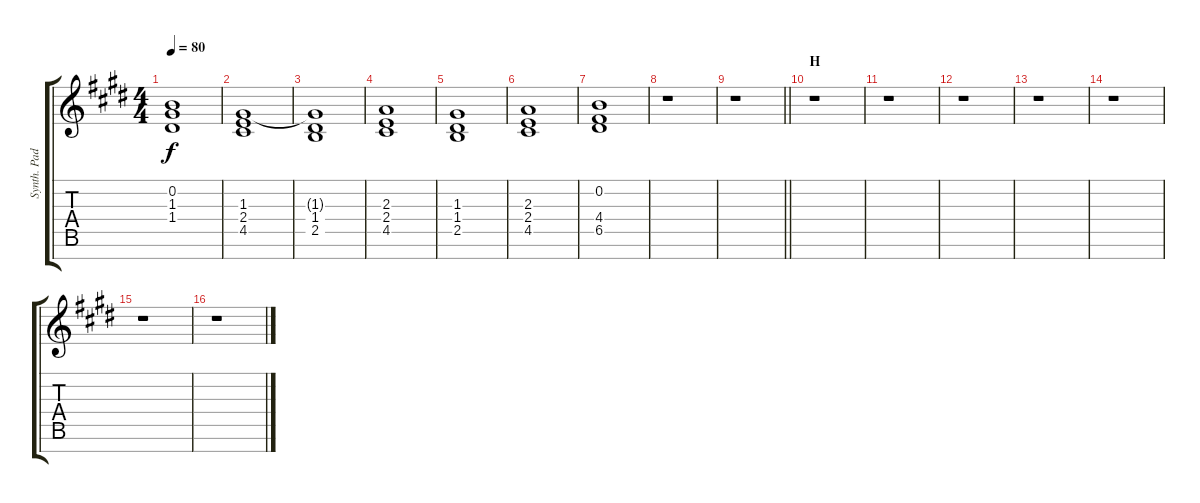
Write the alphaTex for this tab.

\track ("Synth. Pad" "Synth. Pad") {instrument pad2warm}
\staff {score tabs}
\tuning (E5 B4 G4 D4 A3 E3 B2) {hide}
\ts (4 4)
\tempo 80
\clef g2
\ks e
(0.2{t} 1.3{t} 1.4).1{dy f} |
(1.3 2.4 4.5).1 |
(1.3{t} 1.4 2.5).1 |
(2.3 2.4 4.5).1 |
(1.3 1.4 2.5).1 |
(2.3 2.4 4.5).1 |
(0.2 4.4 6.5).1 |
r.1 |
\barLineRight lightlight
r.1 |
\section ("" "H")
r.1 |
r.1 |
r.1 |
r.1 |
r.1 |
r.1 |
r.1
